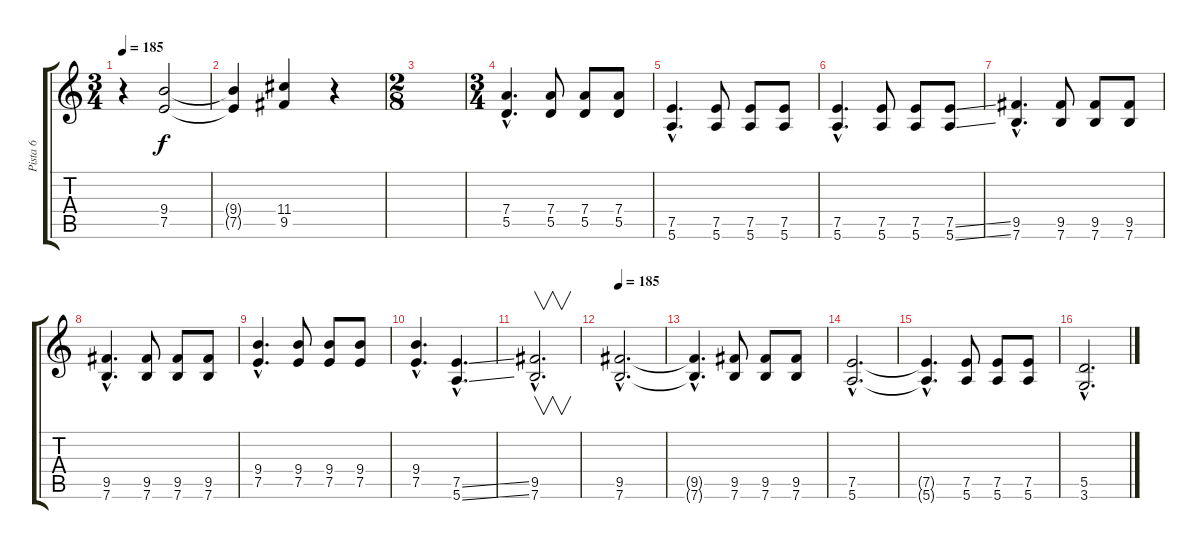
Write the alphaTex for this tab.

\track ("Pista 6" "Pista 6") {instrument distortionguitar}
\staff {score tabs}
\tuning (E4 B3 G3 D3 A2 E2) {hide}
\ts (3 4)
\tempo 185
\clef g2
\ks c
r.4{dy f} (9.4 7.5).2 |
(9.4{t} 7.5{t}).4 (11.4 9.5).4 r.4 |
\ts (2 8)
|
\ts (3 4)
(7.4{hac} 5.5{hac}).4{d} (7.4 5.5).8 (7.4 5.5).8 (7.4 5.5).8 |
(7.5{hac} 5.6{hac}).4{d} (7.5 5.6).8 (7.5 5.6).8 (7.5 5.6).8 |
(7.5{hac} 5.6{hac}).4{d} (7.5 5.6).8 (7.5 5.6).8 (7.5{ss} 5.6{ss}).8 |
(9.5{hac} 7.6{hac}).4{d} (9.5 7.6).8 (9.5 7.6).8 (9.5 7.6).8 |
(9.5{hac} 7.6{hac}).4{d} (9.5 7.6).8 (9.5 7.6).8 (9.5 7.6).8 |
(9.4{hac} 7.5{hac}).4{d} (9.4 7.5).8 (9.4 7.5).8 (9.4 7.5).8 |
(9.4{hac} 7.5{hac}).4{d} (7.5{ss hac} 5.6{ss hac}).4{d} |
(9.5{hac} 7.6{hac}).2{v d} |
\tempo 185
(9.5{hac} 7.6{hac}).2{d} |
(9.5{hac t} 7.6{hac t}).4{d} (9.5 7.6).8 (9.5 7.6).8 (9.5 7.6).8 |
(7.5{hac} 5.6{hac}).2{d} |
(7.5{hac t} 5.6{hac t}).4{d} (7.5 5.6).8 (7.5 5.6).8 (7.5 5.6).8 |
(5.5{hac} 3.6{hac}).2{d}
